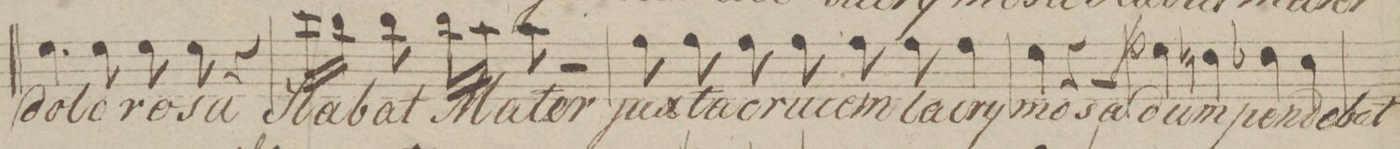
**kern	**text	**dynam
*I"Alt.	*	*
*clefC3	*	*
*k[b-]	*	*
*met(c)	*	*
*M4/4	*	*
4.f\	do-	.
8f\	-lo-	.
8f\	-ro-	.
8f\	-sa	.
4r	.	.
=18	=18	=18
16dd\LL	Sta-	.
16cc\JJ	.	.
8cc\	-bat	.
16cc\LL	Ma-	.
16b-\JJ	.	.
8b-\	-ter	.
2r	.	.
=19	=19	=19
8g\	jux-	.
8g\	-ta	.
8g\	cru-	.
8g\	-cem	.
8g\	la-	.
8g\	-cry-	.
4g\	-mo-	.
=20	=20	=20
4f\	-sa	.
4r	.	.
2r	.	.
=21	=21	=21
4f\	dum	p
4en\	pen-	.
4e-X\	-de-	.
4d\	-bat	.
=22	=22	=22
*-	*-	*-
